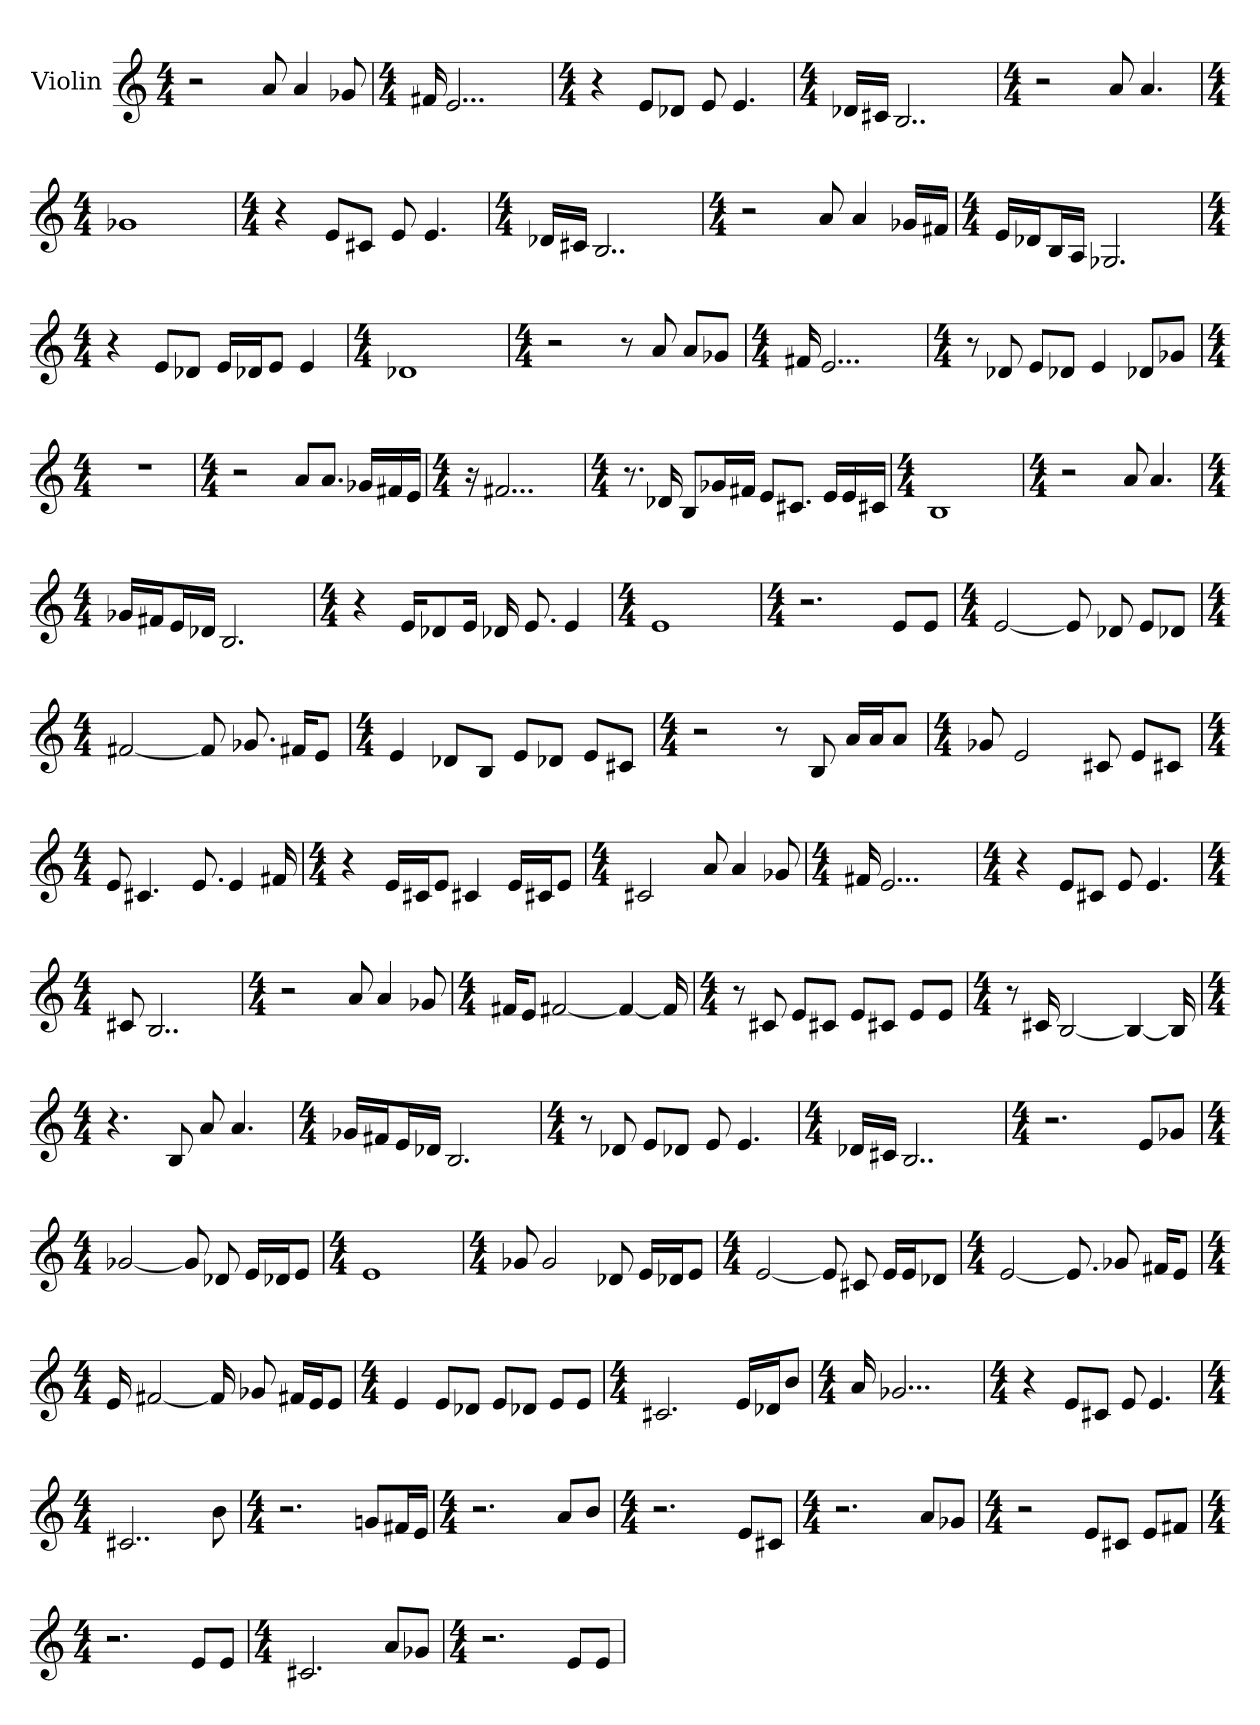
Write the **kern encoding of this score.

**kern
*part1
*staff1
*I"Violin
*I'Vln
*M4/4
=
2r
8a
4a
8g-X
=
*M4/4
16f#X
2...e
=
*M4/4
4r
8eL
8d-XJ
8e
4.e
=
*M4/4
16d-XLL
16c#XJJ
2..B
=
*M4/4
2r
8a
4.a
=
*M4/4
1g-X
=
*M4/4
4r
8eL
8c#XJ
8e
4.e
=
*M4/4
16d-XLL
16c#XJJ
2..B
=
*M4/4
2r
8a
4a
16g-XLL
16f#XJJ
=
*M4/4
16eLL
16d-XJ
16BL
16AJJ
2.G-X
=
*M4/4
4r
8eL
8d-XJ
16eLL
16d-XJ
8eJ
4e
=
*M4/4
1d-X
=
*M4/4
2r
8r
8a
8aL
8g-XJ
=
*M4/4
16f#X
2...e
=
*M4/4
8r
8d-X
8eL
8d-XJ
4e
8d-XL
8g-XJ
=
*M4/4
1r
=
*M4/4
2r
8aL
8.aJ
16g-XLL
16f#X
16eJJ
=
*M4/4
16r
2...f#X
=
*M4/4
8.r
16d-X
8BL
16g-XL
16f#XJJ
8eL
8.c#XJ
16eLL
16e
16c#XJJ
=
*M4/4
1B
=
*M4/4
2r
8a
4.a
=
*M4/4
16g-XLL
16f#XJ
16eL
16d-XJJ
2.B
=
*M4/4
4r
16eKL
8d-X
16eJk
16d-XLL
8.eJ
4e
=
*M4/4
1e
=
*M4/4
2.r
8eL
8eJ
=
*M4/4
[2e
8e]
8d-X
8eL
8d-XJ
=
*M4/4
[2f#X
8f#]
8.g-X
16f#XKL
8eJ
=
*M4/4
4e
8d-XL
8BJ
8eL
8d-XJ
8eL
8c#XJ
=
*M4/4
2r
8r
8B
16aLL
16aJ
8aJ
=
*M4/4
8g-X
2e
8c#X
8eL
8c#XJ
=
*M4/4
8e
4.c#X
8.e
4e
16f#X
=
*M4/4
4r
16eLL
16c#XJ
8eJ
4c#X
16eLL
16c#XJ
8eJ
=
*M4/4
2c#X
8a
4a
8g-X
=
*M4/4
16f#X
2...e
=
*M4/4
4r
8eL
8c#XJ
8e
4.e
=
*M4/4
8c#X
2..B
=
*M4/4
2r
8a
4a
8g-X
=
*M4/4
16f#XKL
8eJ
[2f#X
4f#_
16f#]
=
*M4/4
8r
8c#X
8eL
8c#XJ
8eL
8c#XJ
8eL
8eJ
=
*M4/4
8r
16c#X
[2B
4B_
16B]
=
*M4/4
4.r
8B
8a
4.a
=
*M4/4
16g-XLL
16f#XJ
16eL
16d-XJJ
2.B
=
*M4/4
8r
8d-X
8eL
8d-XJ
8e
4.e
=
*M4/4
16d-XLL
16c#XJJ
2..B
=
*M4/4
2.r
8eL
8g-XJ
=
*M4/4
[2g-X
8g-]
8d-X
16eLL
16d-XJ
8eJ
=
*M4/4
1e
=
*M4/4
8g-X
2g-
8d-X
16eLL
16d-XJ
8eJ
=
*M4/4
[2e
8e]
8c#X
16eLL
16eJ
8d-XJ
=
*M4/4
[2e
8.e]
8g-X
16f#XKL
8eJ
=
*M4/4
16e
[2f#X
16f#]
8g-X
16f#XLL
16eJ
8eJ
=
*M4/4
4e
8eL
8d-XJ
8eL
8d-XJ
8eL
8eJ
=
*M4/4
2.c#X
16eLL
16d-XJ
8bJ
=
*M4/4
16a
2...g-X
=
*M4/4
4r
8eL
8c#XJ
8e
4.e
=
*M4/4
2..c#X
8b
=
*M4/4
2.r
8gnL
16f#XL
16eJJ
=
*M4/4
2.r
8aL
8bJ
=
*M4/4
2.r
8eL
8c#XJ
=
*M4/4
2.r
8aL
8g-XJ
=
*M4/4
2r
8eL
8c#XJ
8eL
8f#XJ
=
*M4/4
2.r
8eL
8eJ
=
*M4/4
2.c#X
8aL
8g-XJ
=
*M4/4
2.r
8eL
8eJ
=
*-
